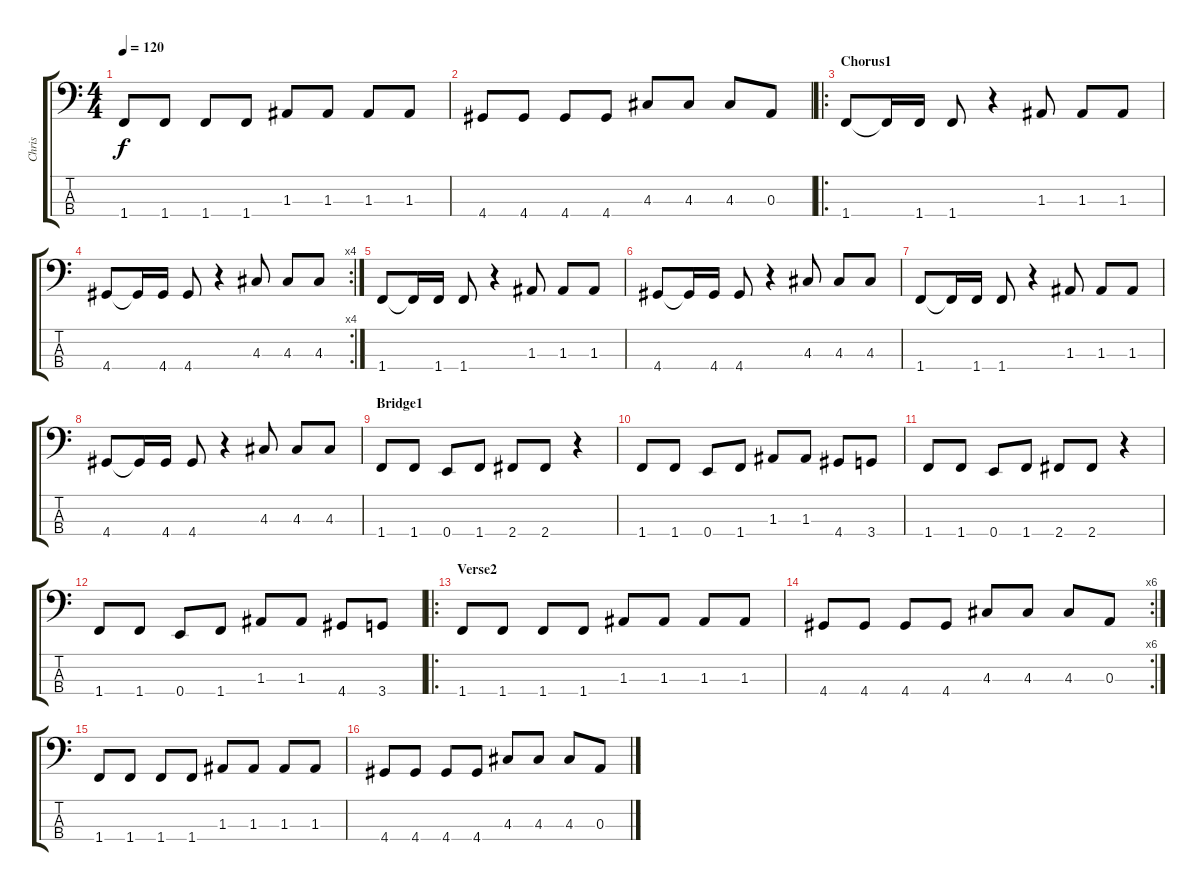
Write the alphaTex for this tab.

\track ("Chris" "Chris") {instrument electricbasspick}
\staff {score tabs}
\tuning (G2 D2 A1 E1) {hide}
\ts (4 4)
\tempo 120
\clef f4
\ks c
1.4.8{dy f} 1.4.8 1.4.8 1.4.8 1.3.8 1.3.8 1.3.8 1.3.8 |
4.4.8 4.4.8 4.4.8 4.4.8 4.3.8 4.3.8 4.3.8 0.3.8 |
\ro
\section ("" "Chorus1")
1.4.8 1.4{t}.16 1.4.16 1.4.8 r.4 1.3.8 1.3.8 1.3.8 |
\rc 4
4.4.8 4.4{t}.16 4.4.16 4.4.8 r.4 4.3.8 4.3.8 4.3.8 |
1.4.8 1.4{t}.16 1.4.16 1.4.8 r.4 1.3.8 1.3.8 1.3.8 |
4.4.8 4.4{t}.16 4.4.16 4.4.8 r.4 4.3.8 4.3.8 4.3.8 |
1.4.8 1.4{t}.16 1.4.16 1.4.8 r.4 1.3.8 1.3.8 1.3.8 |
4.4.8 4.4{t}.16 4.4.16 4.4.8 r.4 4.3.8 4.3.8 4.3.8 |
\section ("" "Bridge1")
1.4.8 1.4.8 0.4.8 1.4.8 2.4.8 2.4.8 r.4 |
1.4.8 1.4.8 0.4.8 1.4.8 1.3.8 1.3.8 4.4.8 3.4.8 |
1.4.8 1.4.8 0.4.8 1.4.8 2.4.8 2.4.8 r.4 |
1.4.8 1.4.8 0.4.8 1.4.8 1.3.8 1.3.8 4.4.8 3.4.8 |
\ro
\section ("" "Verse2")
1.4.8 1.4.8 1.4.8 1.4.8 1.3.8 1.3.8 1.3.8 1.3.8 |
\rc 6
4.4.8 4.4.8 4.4.8 4.4.8 4.3.8 4.3.8 4.3.8 0.3.8 |
1.4.8 1.4.8 1.4.8 1.4.8 1.3.8 1.3.8 1.3.8 1.3.8 |
4.4.8 4.4.8 4.4.8 4.4.8 4.3.8 4.3.8 4.3.8 0.3.8
